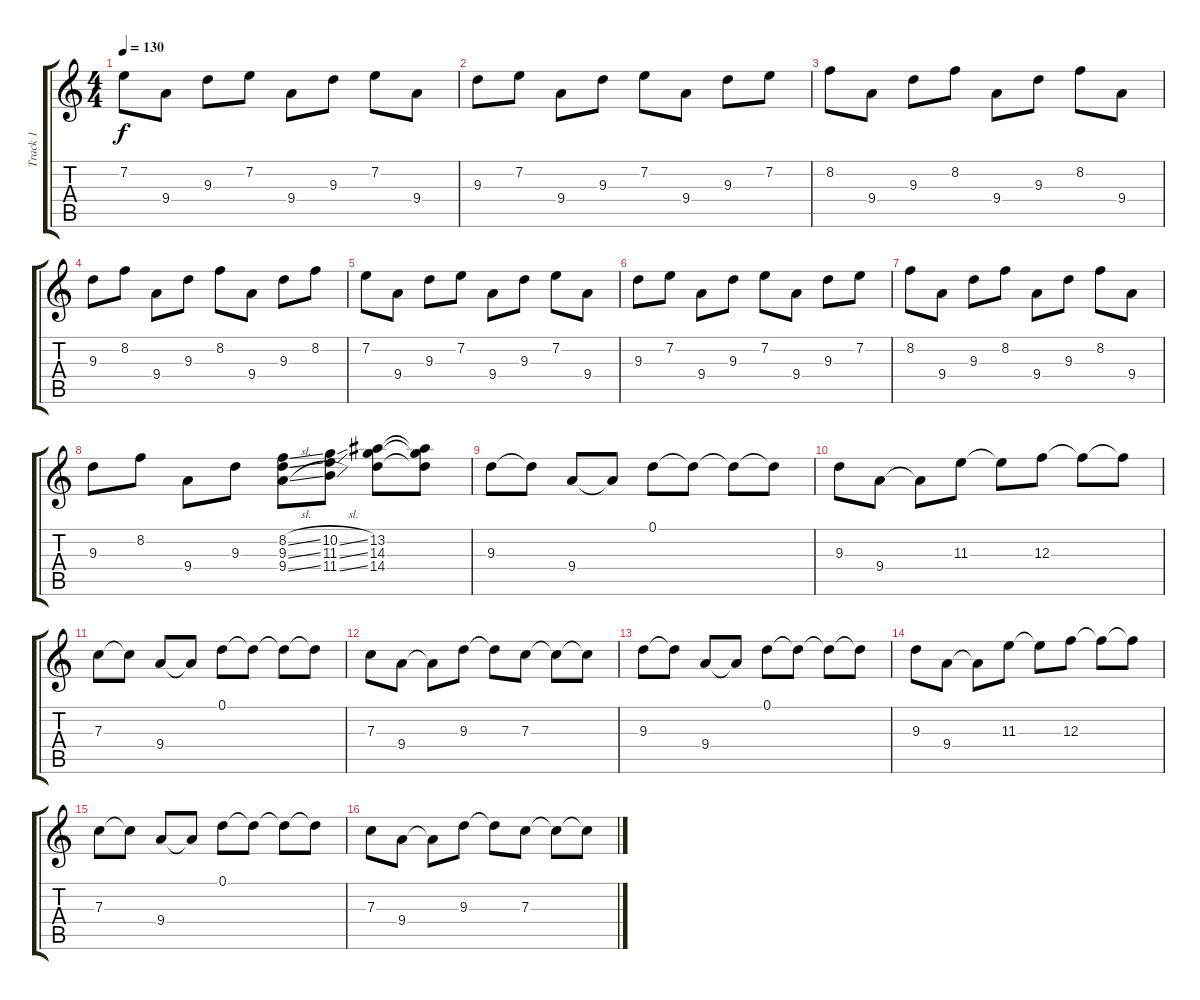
\track ("Track 1" "Track 1") {instrument electricguitarclean}
\staff {score tabs}
\tuning (D4 A3 F3 C3 G2 C2) {hide}
\ts (4 4)
\tempo 130
\clef g2
\ks c
7.2.8{dy f} 9.4.8 9.3.8 7.2.8 9.4.8 9.3.8 7.2.8 9.4.8 |
9.3.8 7.2.8 9.4.8 9.3.8 7.2.8 9.4.8 9.3.8 7.2.8 |
8.2.8 9.4.8 9.3.8 8.2.8 9.4.8 9.3.8 8.2.8 9.4.8 |
9.3.8 8.2.8 9.4.8 9.3.8 8.2.8 9.4.8 9.3.8 8.2.8 |
7.2.8 9.4.8 9.3.8 7.2.8 9.4.8 9.3.8 7.2.8 9.4.8 |
9.3.8 7.2.8 9.4.8 9.3.8 7.2.8 9.4.8 9.3.8 7.2.8 |
8.2.8 9.4.8 9.3.8 8.2.8 9.4.8 9.3.8 8.2.8 9.4.8 |
9.3.8 8.2.8 9.4.8 9.3.8 (8.2{sl} 9.3{sl} 9.4{sl}).8 (10.2{sl} 11.3{sl} 11.4{sl}).8 (13.2 14.3 14.4).8 (13.2{t} 14.3{t} 14.4{t}).8 |
9.3.8 9.3{t}.8 9.4.8 9.4{t}.8 0.1.8 0.1{t}.8 0.1{t}.8 0.1{t}.8 |
9.3.8 9.4.8 9.4{t}.8 11.3.8 11.3{t}.8 12.3.8 12.3{t}.8 12.3{t}.8 |
7.3.8 7.3{t}.8 9.4.8 9.4{t}.8 0.1.8 0.1{t}.8 0.1{t}.8 0.1{t}.8 |
7.3.8 9.4.8 9.4{t}.8 9.3.8 9.3{t}.8 7.3.8 7.3{t}.8 7.3{t}.8 |
9.3.8 9.3{t}.8 9.4.8 9.4{t}.8 0.1.8 0.1{t}.8 0.1{t}.8 0.1{t}.8 |
9.3.8 9.4.8 9.4{t}.8 11.3.8 11.3{t}.8 12.3.8 12.3{t}.8 12.3{t}.8 |
7.3.8 7.3{t}.8 9.4.8 9.4{t}.8 0.1.8 0.1{t}.8 0.1{t}.8 0.1{t}.8 |
7.3.8 9.4.8 9.4{t}.8 9.3.8 9.3{t}.8 7.3.8 7.3{t}.8 7.3{t}.8
